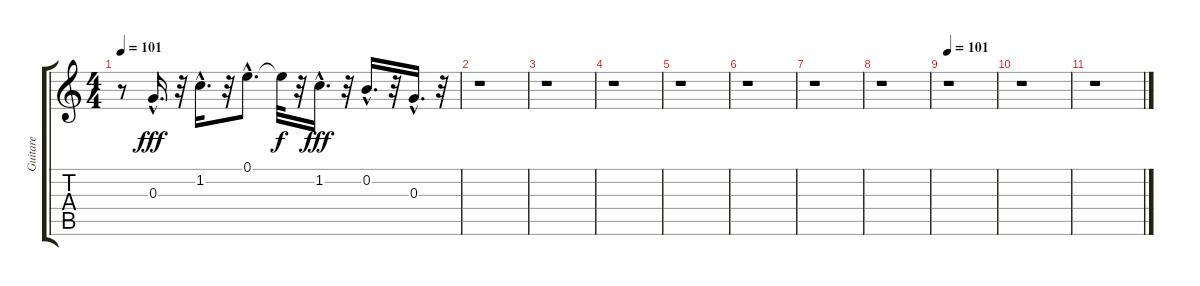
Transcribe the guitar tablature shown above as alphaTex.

\track ("Guitare" "Guitare") {instrument acousticguitarnylon}
\staff {score tabs}
\tuning (E4 B3 G3 D3 A2 E2) {hide}
\ts (4 4)
\tempo 101
\clef g2
\ks c
r.8{dy f} 0.3{hac}.16{d dy fff} r.32 1.2{hac}.16{d} r.32 0.1{hac}.8{d} 0.1{t}.32{dy f} r.32 1.2{hac}.16{d dy fff} r.32 0.2{hac}.16{d} r.32 0.3{hac}.16{d} r.32 |
r.1 |
r.1 |
r.1 |
r.1 |
r.1 |
r.1 |
r.1 |
\tempo 101
r.1 |
r.1 |
r.1
